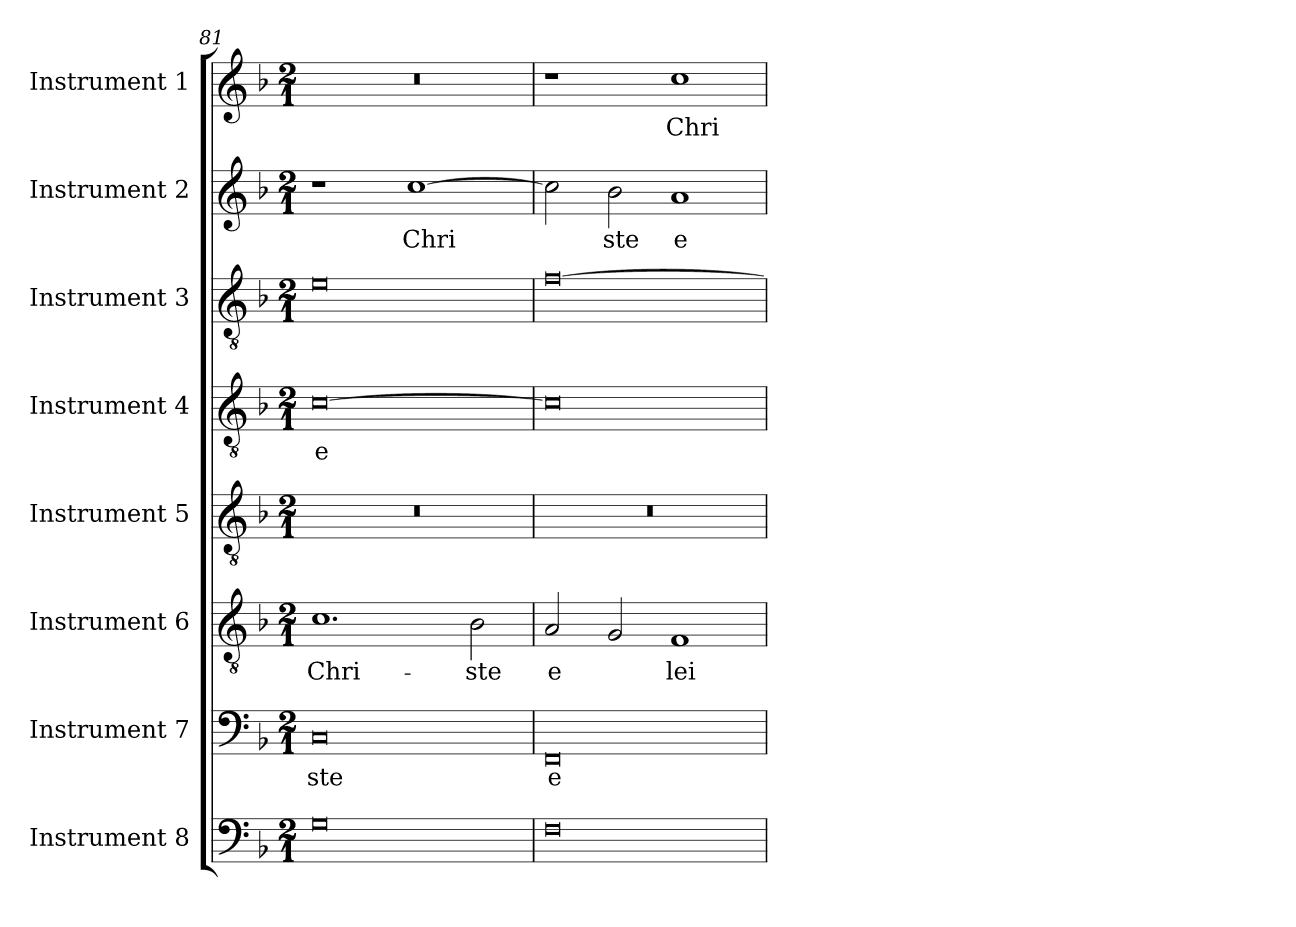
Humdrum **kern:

**kern	**text	**kern	**text	**kern	**text	**kern	**kern	**text	**kern	**text	**kern	**text	**kern	**text
*part8	*part8	*part7	*part7	*part6	*part6	*part5	*part4	*part4	*part3	*part3	*part2	*part2	*part1	*part1
*staff8	*staff8	*staff7	*staff7	*staff6	*staff6	*staff5	*staff4	*staff4	*staff3	*staff3	*staff2	*staff2	*staff1	*staff1
*I"Instrument 8	*	*I"Instrument 7	*	*I"Instrument 6	*	*I"Instrument 5	*I"Instrument 4	*	*I"Instrument 3	*	*I"Instrument 2	*	*I"Instrument 1	*
*clefF4	*	*clefF4	*	*clefGv2	*	*clefGv2	*clefGv2	*	*clefGv2	*	*clefG2	*	*clefG2	*
*k[b-]	*	*k[b-]	*	*k[b-]	*	*k[b-]	*k[b-]	*	*k[b-]	*	*k[b-]	*	*k[b-]	*
*F:	*	*F:	*	*F:	*	*F:	*F:	*	*F:	*	*F:	*	*F:	*
*M2/1	*	*M2/1	*	*M2/1	*	*M2/1	*M2/1	*	*M2/1	*	*M2/1	*	*M2/1	*
=81	=81	=81	=81	=81	=81	=81	=81	=81	=81	=81	=81	=81	=81	=81
!	!LO:LY:b:cj	!	!LO:LY:b:cj	!	!LO:LY:b:cj	!	!	!LO:LY:b:cj	!	!LO:LY:b:cj	!	!	!	!
0G	--	0C	-ste	1.c	Chri-	0r	[>0c	e-	0e	--	1r	.	0r	.
!	!	!	!	!	!	!	!	!	!	!	!	!LO:LY:b:cj	!	!
.	.	.	.	.	.	.	.	.	.	.	[>1cc	Chri-	.	.
!	!	!	!	!	!LO:LY:b:cj	!	!	!	!	!	!	!	!	!
.	.	.	.	2B-\	-ste	.	.	.	.	.	.	.	.	.
=82	=82	=82	=82	=82	=82	=82	=82	=82	=82	=82	=82	=82	=82	=82
!	!LO:LY:b:cj	!	!LO:LY:b:cj	!	!LO:LY:b:cj	!	!	!LO:LY:b:cj	!	!LO:LY:b:cj	!	!LO:LY:b:cj	!	!
0F	--	0FF	e-	2A/	e-	0r	0c]	--	[>0f	--	2cc\]	--	1r	.
!	!	!	!	!	!LO:LY:b:cj	!	!	!	!	!	!	!LO:LY:b:cj	!	!
.	.	.	.	2G/	--	.	.	.	.	.	2b-\	-ste	.	.
!	!	!	!	!	!LO:LY:b:cj	!	!	!	!	!	!	!LO:LY:b:cj	!	!LO:LY:b:cj
.	.	.	.	1F	-lei-	.	.	.	.	.	1a	e-	1cc	Chri-
=	=	=	=	=	=	=	=	=	=	=	=	=	=	=
*-	*-	*-	*-	*-	*-	*-	*-	*-	*-	*-	*-	*-	*-	*-
